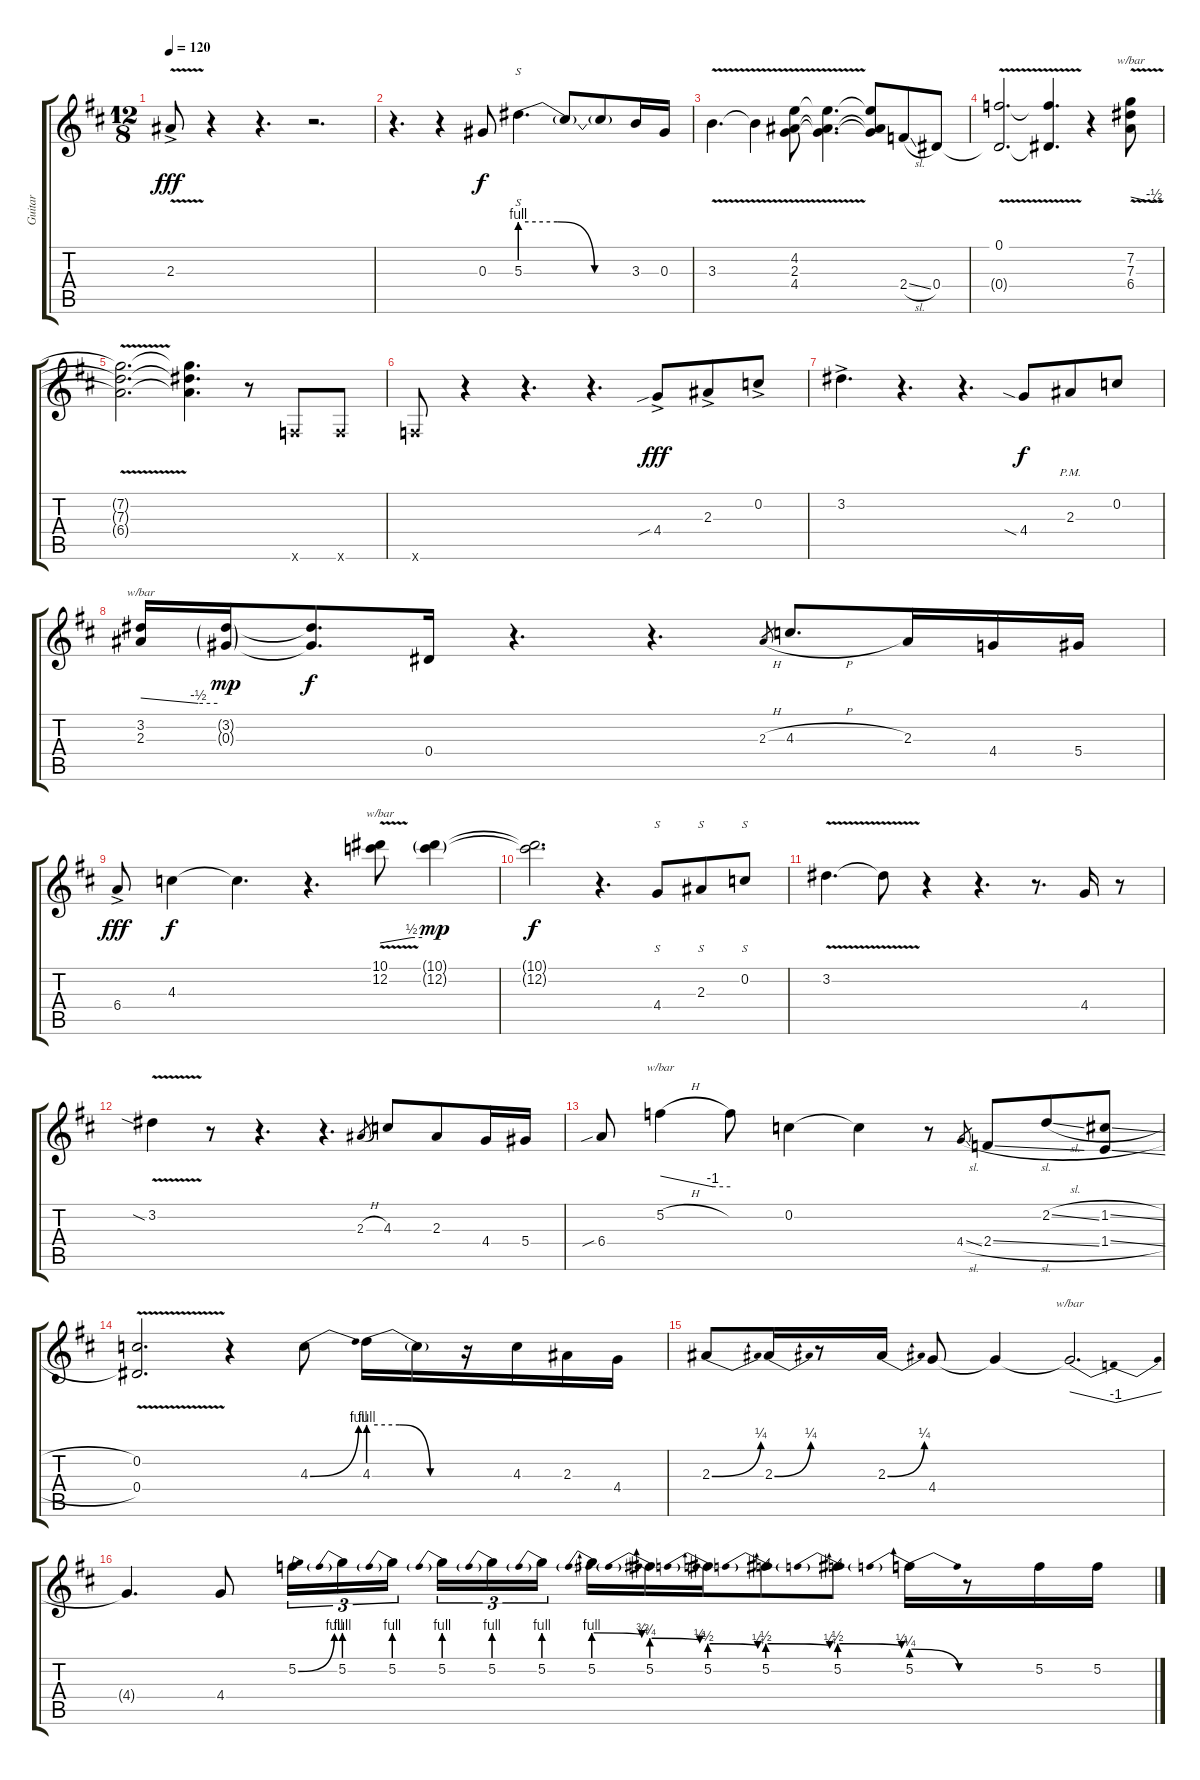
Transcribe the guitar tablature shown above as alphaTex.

\track ("Guitar " "Guitar ") {instrument distortionguitar}
\staff {score tabs}
\tuning (F4 C4 Ab3 Eb3 Bb2 F2) {hide}
\ts (12 8)
\tempo 120
\clef g2
\ks d
2.3{v ac}.8{dy fff} r.4 r.4{d} r.2{d} |
r.4{d} r.4 0.3.8{dy f} 5.3{be (custom 0 4 20 4 40 0 60 0)}.4{s d} 5.3{t}.8 5.3{t}.8 3.3.16 0.3.16 |
3.3{v}.4{d} 3.3{t}.4 (4.2{v} 2.3 4.4).8 (4.2{t} 2.3{t} 4.4{t}).4{d} (4.2{t} 2.3{t} 4.4{t}).8 2.4{sl}.8 0.4.8 |
(0.1{v} 0.4{t}).2{d} (0.1{t} 0.4{t}).4{d} r.4 (7.2{v} 7.3 6.4).8{tbe (custom default 0 0 45 -2 60 -2)} |
(7.2{t} 7.3{t} 6.4{t}).2{d} (7.2{t} 7.3{t} 6.4{t}).4{d} r.8 0.6{x}.8 0.6{x}.8 |
0.6{x}.8 r.4 r.4{d} r.4{d} 4.4{sib ac}.8{dy fff} 2.3{ac}.8 0.2{ac}.8 |
3.2{ac}.4{d} r.4{d} r.4{d} 4.4{sia}.8{dy f} 2.3{pm}.8 0.2.8 |
(3.2 2.3).16{tbe (custom default 0 0 45 -2 60 -2)} (3.2{g} 0.3{g}).16{dy mp} (3.2{t} 0.3{t}).8{d dy f} 0.4.16 r.4{d} r.4{d} 2.3{h}.8{gr} 4.3{h}.8{d} 2.3.16 4.4.16 5.4.16 |
6.4{ac}.8{dy fff} 4.3.4{dy f} 4.3{t}.4{d} r.4{d} (10.1{v} 12.2).8{tbe (custom default 0 0 45 2 60 2)} (10.1{g} 12.2{g}).4{dy mp} |
(10.1{t} 12.2{t}).2{d dy f} r.4{d} 4.4.8{s} 2.3.8{s} 0.2.8{s} |
3.2{v}.4{d} 3.2{t}.8 r.4 r.4{d} r.8{d} 4.4.16 r.8 |
3.2{v sia}.4 r.8 r.4{d} r.4{d} 2.3{h}.8{gr} 4.3.8 2.3.8 4.4.16 5.4.16 |
6.4{sib}.8 5.2{h}.4{tbe (custom default 0 0 45 -4 60 -4)} 5.2{t}.8 0.2.4 0.2{t}.4 r.8 4.4{sl}.8{gr} 2.4{sl}.8 2.2{sl}.8 (1.2{sl} 1.4{sl}).8 |
(0.2{v} 0.4).2{d} r.4 4.3{be (bend 0 0 60 4)}.8 4.3{be (custom 0 4 20 4 40 0 60 0)}.16 4.3{t}.16 r.16 4.3.16 2.3.16 4.4.16 |
2.3{be (bend 0 0 60 1)}.8 2.3{be (bend 0 0 60 1)}.16 r.8 2.3{be (bend 0 0 60 1)}.16 4.4.8 4.4{t}.4 4.4{t}.2{d tbe (dip default 0 0 30 -4 60 0)} |
4.4{t}.4{d} 4.4.8 5.2{be (bend 0 0 60 4)}.16{tu (3 2)} 5.2{be (prebend 0 4 60 4)}.16{tu (3 2)} 5.2{be (prebend 0 4 60 4)}.16{tu (3 2) beam splitsecondary} 5.2{be (prebend 0 4 60 4)}.16{tu (3 2)} 5.2{be (prebend 0 4 60 4)}.16{tu (3 2)} 5.2{be (prebend 0 4 60 4)}.16{tu (3 2)} 5.2{be (prebendrelease 0 4 60 3)}.16 5.2{be (prebendrelease 0 3 60 2)}.16 5.2{be (prebendrelease 0 2 60 1)}.16 5.2{be (prebendrelease 0 2 60 1)}.8 5.2{be (prebendrelease 0 2 60 1)}.8 5.2{be (prebendrelease 0 1 60 0)}.16 r.8 5.2.16 5.2.16
